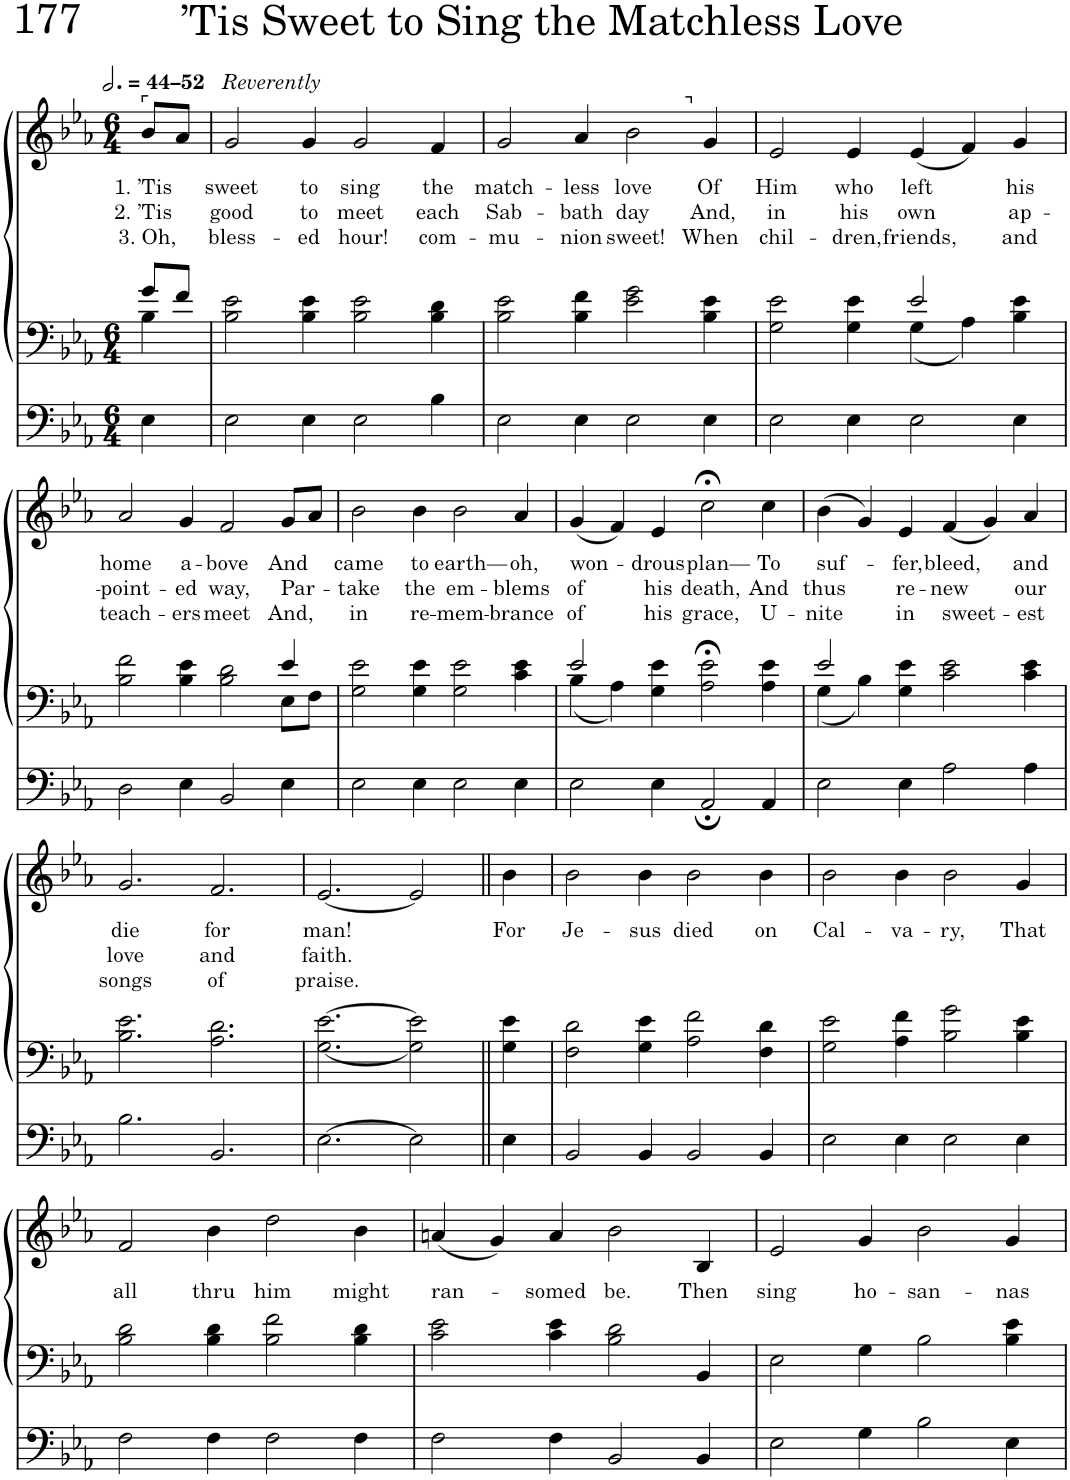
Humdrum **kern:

**kern	**kern	**kern	**text	**text	**text
*part1	*part1	*part1	*part1	*part1	*part1
*staff3	*staff2	*staff1	*staff1	*staff1	*staff1
*I"Organ	*	*	*	*	*
*I'Org.	*	*	*	*	*
*clefF4	*clefF4	*clefG2	*	*	*
*k[b-e-a-]	*k[b-e-a-]	*k[b-e-a-]	*	*	*
*M6/4	*M6/4	*M6/4	*	*	*
*MM132	*MM132	*MM132	*	*	*
=1	=1	=1	=1	=1	=1
*	*^	*	*	*	*
!	!	!	!LO:TX:a:t=⌜	!	!	!
!	!	!	!LO:TX:a:B:t=–52	!	!	!
!	!	!	!	!LO:LY:b	!LO:LY:b	!LO:LY:b
4E-\	8g/L	4B-\	8b-/L	1. ’Tis	2. ’Tis	3. Oh,
.	8f/J	.	8a-/J	.	.	.
*	*v	*v	*	*	*	*
=2	=2	=2	=2	=2	=2
!	!	!LO:TX:a:i:t=Reverently	!	!	!
!	!	!	!LO:LY:b	!LO:LY:b	!LO:LY:b
2E-\	2B-\ 2e-\	2g/	sweet	good	bless-
!	!	!	!LO:LY:b	!LO:LY:b	!LO:LY:b
4E-\	4B-\ 4e-\	4g/	to	to	-ed
!	!	!	!LO:LY:b	!LO:LY:b	!LO:LY:b
2E-\	2B-\ 2e-\	2g/	sing	meet	hour!
!	!	!	!LO:LY:b	!LO:LY:b	!LO:LY:b
4B-\	4B-\ 4d\	4f/	the	each	com-
=3	=3	=3	=3	=3	=3
!	!	!	!LO:LY:b	!LO:LY:b	!LO:LY:b
*	*	*^	*	*	*
2E-\	2B-\ 2e-\	2g/	1ryy	match-	Sab-	-mu-
!	!	!	!	!LO:LY:b	!LO:LY:b	!LO:LY:b
4E-\	4B-\ 4f\	4a-/	.	-less	-bath	-nion
!	!	!	!	!LO:LY:b	!LO:LY:b	!LO:LY:b
2E-\	2e-\ 2g\	2b-\	.	love	day	sweet!
.	.	.	8ryy	.	.	.
!	!	!	!LO:TX:a:t=⌝	!	!	!
.	.	.	4.ryy	.	.	.
!	!	!	!	!LO:LY:b	!LO:LY:b	!LO:LY:b
4E-\	4B-\ 4e-\	4g/	.	Of	And,	When
=4	=4	=4	=4	=4	=4	=4
*	*^	*	*	*	*	*
!	!	!	!	!	!LO:LY:b	!LO:LY:b	!LO:LY:b
*	*	*	*v	*v	*	*	*
2E-\	2G\ 2e-\	2.ryy	2e-/	Him	in	chil-
!	!	!	!	!LO:LY:b	!LO:LY:b	!LO:LY:b
4E-\	4G\ 4e-\	.	4e-/	who	his	-dren,
!	!	!	!	!LO:LY:b	!LO:LY:b	!LO:LY:b
2E-\	2e-/	4G\	(4e-/	left	own	friends,
.	.	4A-\	4f/)	.	.	.
!	!	!	!	!LO:LY:b	!LO:LY:b	!LO:LY:b
4E-\	4B-\ 4e-\	4ryy	4g/	his	ap-	and
!!LO:LB:g=z
=5	=5	=5	=5	=5	=5	=5
!	!	!	!	!LO:LY:b	!LO:LY:b	!LO:LY:b
2D\	2B-\ 2f\	4ryy	2a-/	home	-point-	teach-
!	!	!	!	!LO:LY:b	!LO:LY:b	!LO:LY:b
*	*v	*v	*	*	*	*
4E-\	4B-\ 4e-\	4g/	a-	-ed	-ers
!	!	!	!LO:LY:b	!LO:LY:b	!LO:LY:b
2BB-/	2B-\ 2d\	2f/	-bove	way,	meet
*	*^	*	*	*	*
!	!	!	!	!LO:LY:b	!LO:LY:b	!LO:LY:b
4E-\	4e-/	8E-\L	8g/L	And	Par-	And,
.	.	8F\J	8a-/J	.	.	.
=6	=6	=6	=6	=6	=6	=6
!	!	!	!	!LO:LY:b	!LO:LY:b	!LO:LY:b
*	*v	*v	*	*	*	*
2E-\	2G\ 2e-\	2b-\	came	-take	in
!	!	!	!LO:LY:b	!LO:LY:b	!LO:LY:b
4E-\	4G\ 4e-\	4b-\	to	the	re-
!	!	!	!LO:LY:b	!LO:LY:b	!LO:LY:b
2E-\	2G\ 2e-\	2b-\	earth—	em-	-mem-
!	!	!	!LO:LY:b	!LO:LY:b	!LO:LY:b
4E-\	4c\ 4e-\	4a-/	oh,	-blems	-brance
=7	=7	=7	=7	=7	=7
*	*^	*	*	*	*
!	!	!	!	!LO:LY:b	!LO:LY:b	!LO:LY:b
2E-\	2e-/	4B-\	(4g/	won-	of	of
.	.	4A-\	4f/)	.	.	.
!	!	!	!	!LO:LY:b	!LO:LY:b	!LO:LY:b
4E-\	4G\ 4e-\	1ryy	4e-/	-drous	his	his
!	!	!	!	!LO:LY:b	!LO:LY:b	!LO:LY:b
2AA-;/	2A-\;< 2e-\;<	.	2cc;<\	plan—	death,	grace,
!	!	!	!	!LO:LY:b	!LO:LY:b	!LO:LY:b
4AA-/	4A-\ 4e-\	.	4cc\	To	And	U-
=8	=8	=8	=8	=8	=8	=8
!	!	!	!	!LO:LY:b	!LO:LY:b	!LO:LY:b
2E-\	2e-/	4G\	(4b-\	suf-	thus	-nite
.	.	4B-\	4g/)	.	.	.
!	!	!	!	!LO:LY:b	!LO:LY:b	!LO:LY:b
4E-\	4G\ 4e-\	1ryy	4e-/	-fer,	re-	in
!	!	!	!	!LO:LY:b	!LO:LY:b	!LO:LY:b
2A-\	2c\ 2e-\	.	(4f/	bleed,	-new	sweet-
.	.	.	4g/)	.	.	.
!	!	!	!	!LO:LY:b	!LO:LY:b	!LO:LY:b
4A-\	4c\ 4e-\	.	4a-/	and	our	-est
*	*v	*v	*	*	*	*
!!LO:LB:g=z
=9	=9	=9	=9	=9	=9
!	!	!	!LO:LY:b	!LO:LY:b	!LO:LY:b
2.B-\	2.B-\ 2.e-\	2.g/	die	love	songs
!	!	!	!LO:LY:b	!LO:LY:b	!LO:LY:b
2.BB-/	2.A-\ 2.d\	2.f/	for	and	of
=10	=10	=10	=10	=10	=10
!	!	!	!LO:LY:b	!LO:LY:b	!LO:LY:b
[2.E-\	[2.G\ [2.e-\	[2.e-/	man!	faith.	praise.
2E-\]	2G\] 2e-\]	2e-/]	.	.	.
=11||	=11||	=11||	=11||	=11||	=11||
!	!	!	!LO:LY:b	!	!
4E-\	4G\ 4e-\	4b-\	For	.	.
=12	=12	=12	=12	=12	=12
!	!	!	!LO:LY:b	!	!
2BB-/	2F\ 2d\	2b-\	Je-	.	.
!	!	!	!LO:LY:b	!	!
4BB-/	4G\ 4e-\	4b-\	-sus	.	.
!	!	!	!LO:LY:b	!	!
2BB-/	2A-\ 2f\	2b-\	died	.	.
!	!	!	!LO:LY:b	!	!
4BB-/	4F\ 4d\	4b-\	on	.	.
=13	=13	=13	=13	=13	=13
!	!	!	!LO:LY:b	!	!
2E-\	2G\ 2e-\	2b-\	Cal-	.	.
!	!	!	!LO:LY:b	!	!
4E-\	4A-\ 4f\	4b-\	-va-	.	.
!	!	!	!LO:LY:b	!	!
2E-\	2B-\ 2g\	2b-\	-ry,	.	.
!	!	!	!LO:LY:b	!	!
4E-\	4B-\ 4e-\	4g/	That	.	.
!!LO:LB:g=z
=14	=14	=14	=14	=14	=14
!	!	!	!LO:LY:b	!	!
2F\	2B-\ 2d\	2f/	all	.	.
!	!	!	!LO:LY:b	!	!
4F\	4B-\ 4d\	4b-\	thru	.	.
!	!	!	!LO:LY:b	!	!
2F\	2B-\ 2f\	2dd\	him	.	.
!	!	!	!LO:LY:b	!	!
4F\	4B-\ 4d\	4b-\	might	.	.
=15	=15	=15	=15	=15	=15
!	!	!	!LO:LY:b	!	!
2F\	2c\ 2e-\	(4an/	ran-	.	.
.	.	4g/)	.	.	.
!	!	!	!LO:LY:b	!	!
4F\	4c\ 4e-\	4a/	-somed	.	.
!	!	!	!LO:LY:b	!	!
2BB-/	2B-\ 2d\	2b-\	be.	.	.
!	!	!	!LO:LY:b	!	!
4BB-/	4BB-/	4B-/	Then	.	.
=16	=16	=16	=16	=16	=16
!	!	!	!LO:LY:b	!	!
2E-\	2E-\	2e-/	sing	.	.
!	!	!	!LO:LY:b	!	!
4G\	4G\	4g/	ho-	.	.
!	!	!	!LO:LY:b	!	!
2B-\	2B-\	2b-\	-san-	.	.
!	!	!	!LO:LY:b	!	!
4E-\	4B-\ 4e-\	4g/	-nas	.	.
=	=	=	=	=	=
*-	*-	*-	*-	*-	*-
